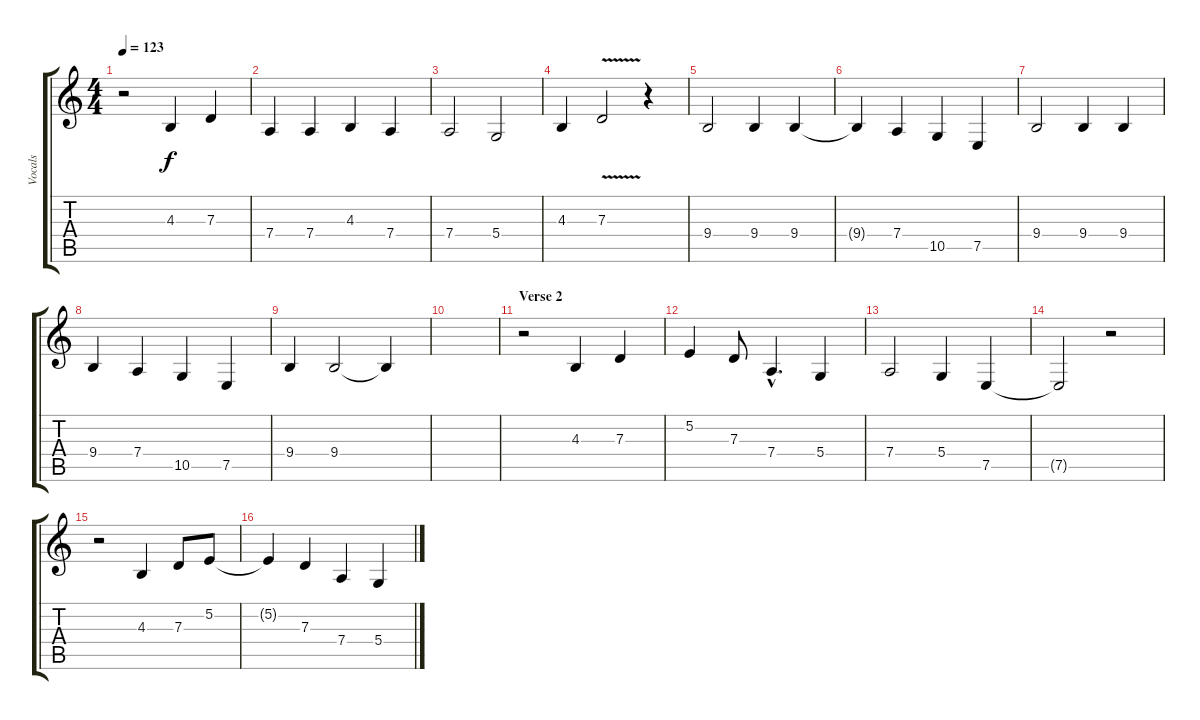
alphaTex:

\track ("Vocals" "Vocals") {instrument shanai}
\staff {score tabs}
\tuning (E4 B3 G3 D3 A2 E2) {hide}
\ts (4 4)
\tempo 123
\clef g2
\ks c
r.2{dy f} 4.3.4 7.3.4 |
7.4.4 7.4.4 4.3.4 7.4.4 |
7.4.2 5.4.2 |
4.3.4 7.3{v}.2 r.4 |
9.4.2 9.4.4 9.4.4 |
9.4{t}.4 7.4.4 10.5.4 7.5.4 |
9.4.2 9.4.4 9.4.4 |
9.4.4 7.4.4 10.5.4 7.5.4 |
9.4.4 9.4.2 9.4{t}.4 |
|
\section ("" "Verse 2")
r.2 4.3.4 7.3.4 |
5.2.4 7.3.8 7.4{hac}.4{d} 5.4.4 |
7.4.2 5.4.4 7.5.4 |
7.5{t}.2 r.2 |
r.2 4.3.4 7.3.8 5.2.8 |
5.2{t}.4 7.3.4 7.4.4 5.4.4
